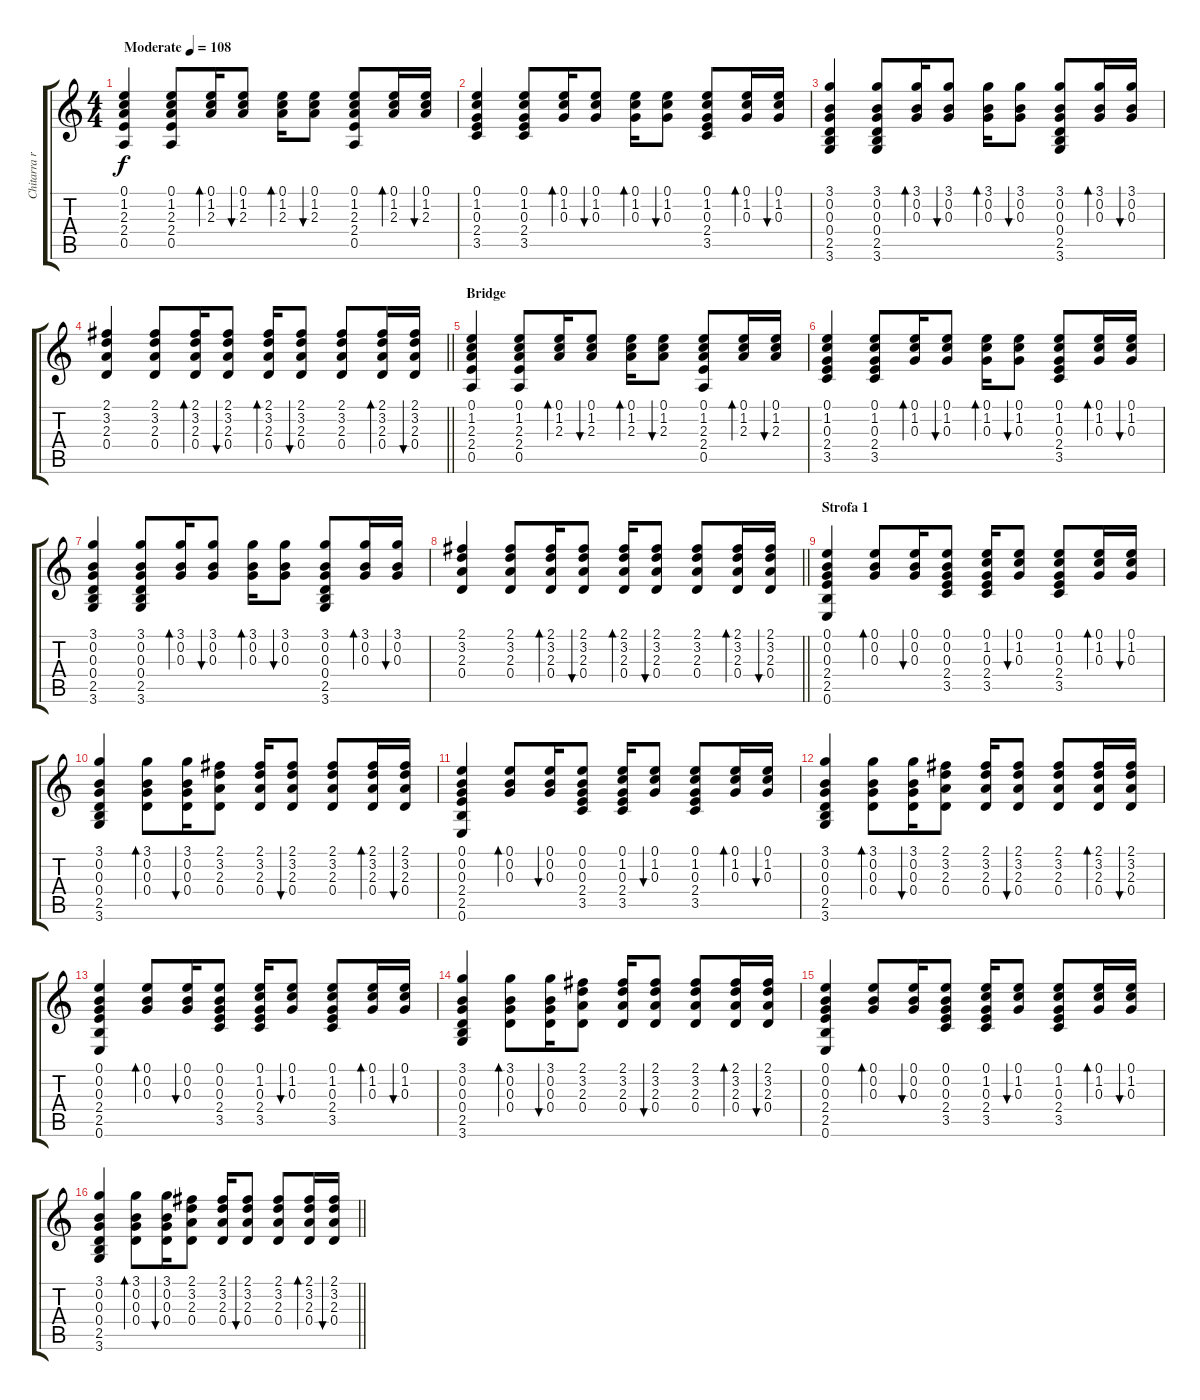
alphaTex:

\track ("Chitarra ritmica" "Chitarra r") {instrument acousticguitarsteel}
\staff {score tabs}
\tuning (E4 B3 G3 D3 A2 E2) {hide}
\ts (4 4)
\tempo (108 "Moderate")
\clef g2
\ks c
(0.1 1.2 2.3 2.4 0.5).4{dy f instrument acousticguitarsteel} (0.1 1.2 2.3 2.4 0.5).8 (0.1 1.2 2.3).16{bd 60} (0.1 1.2 2.3).8{bu 60} (0.1 1.2 2.3).16{bd 60} (0.1 1.2 2.3).8{bu 60} (0.1 1.2 2.3 2.4 0.5).8 (0.1 1.2 2.3).16{bd 60} (0.1 1.2 2.3).16{bu 60} |
(0.1 1.2 0.3 2.4 3.5).4 (0.1 1.2 0.3 2.4 3.5).8 (0.1 1.2 0.3).16{bd 60} (0.1 1.2 0.3).8{bu 60} (0.1 1.2 0.3).16{bd 60} (0.1 1.2 0.3).8{bu 60} (0.1 1.2 0.3 2.4 3.5).8 (0.1 1.2 0.3).16{bd 60} (0.1 1.2 0.3).16{bu 60} |
(3.1 0.2 0.3 0.4 2.5 3.6).4 (3.1 0.2 0.3 0.4 2.5 3.6).8 (3.1 0.2 0.3).16{bd 60} (3.1 0.2 0.3).8{bu 60} (3.1 0.2 0.3).16{bd 60} (3.1 0.2 0.3).8{bu 60} (3.1 0.2 0.3 0.4 2.5 3.6).8 (3.1 0.2 0.3).16{bd 60} (3.1 0.2 0.3).16{bu 60} |
\barLineRight lightlight
(2.1 3.2 2.3 0.4).4 (2.1 3.2 2.3 0.4).8 (2.1 3.2 2.3 0.4).16{bd 60} (2.1 3.2 2.3 0.4).8{bu 60} (2.1 3.2 2.3 0.4).16{bd 60} (2.1 3.2 2.3 0.4).8{bu 60} (2.1 3.2 2.3 0.4).8 (2.1 3.2 2.3 0.4).16{bd 60} (2.1 3.2 2.3 0.4).16{bu 60} |
\section ("" "Bridge")
(0.1 1.2 2.3 2.4 0.5).4 (0.1 1.2 2.3 2.4 0.5).8 (0.1 1.2 2.3).16{bd 60} (0.1 1.2 2.3).8{bu 60} (0.1 1.2 2.3).16{bd 60} (0.1 1.2 2.3).8{bu 60} (0.1 1.2 2.3 2.4 0.5).8 (0.1 1.2 2.3).16{bd 60} (0.1 1.2 2.3).16{bu 60} |
(0.1 1.2 0.3 2.4 3.5).4 (0.1 1.2 0.3 2.4 3.5).8 (0.1 1.2 0.3).16{bd 60} (0.1 1.2 0.3).8{bu 60} (0.1 1.2 0.3).16{bd 60} (0.1 1.2 0.3).8{bu 60} (0.1 1.2 0.3 2.4 3.5).8 (0.1 1.2 0.3).16{bd 60} (0.1 1.2 0.3).16{bu 60} |
(3.1 0.2 0.3 0.4 2.5 3.6).4 (3.1 0.2 0.3 0.4 2.5 3.6).8 (3.1 0.2 0.3).16{bd 60} (3.1 0.2 0.3).8{bu 60} (3.1 0.2 0.3).16{bd 60} (3.1 0.2 0.3).8{bu 60} (3.1 0.2 0.3 0.4 2.5 3.6).8 (3.1 0.2 0.3).16{bd 60} (3.1 0.2 0.3).16{bu 60} |
\barLineRight lightlight
(2.1 3.2 2.3 0.4).4 (2.1 3.2 2.3 0.4).8 (2.1 3.2 2.3 0.4).16{bd 60} (2.1 3.2 2.3 0.4).8{bu 60} (2.1 3.2 2.3 0.4).16{bd 60} (2.1 3.2 2.3 0.4).8{bu 60} (2.1 3.2 2.3 0.4).8 (2.1 3.2 2.3 0.4).16{bd 60} (2.1 3.2 2.3 0.4).16{bu 60} |
\section ("" "Strofa 1")
(0.1 0.2 0.3 2.4 2.5 0.6).4 (0.1 0.2 0.3).8{bd 60} (0.1 0.2 0.3).16{bu 60} (0.1 0.2 0.3 2.4 3.5).8 (0.1 1.2 0.3 2.4 3.5).16 (0.1 1.2 0.3).8{bu 60} (0.1 1.2 0.3 2.4 3.5).8 (0.1 1.2 0.3).16{bd 60} (0.1 1.2 0.3).16{bu 60} |
(3.1 0.2 0.3 0.4 2.5 3.6).4 (3.1 0.2 0.3 0.4).8{bd 60} (3.1 0.2 0.3 0.4).16{bu 60} (2.1 3.2 2.3 0.4).8 (2.1 3.2 2.3 0.4).16 (2.1 3.2 2.3 0.4).8{bu 60} (2.1 3.2 2.3 0.4).8 (2.1 3.2 2.3 0.4).16{bd 60} (2.1 3.2 2.3 0.4).16{bu 60} |
(0.1 0.2 0.3 2.4 2.5 0.6).4 (0.1 0.2 0.3).8{bd 60} (0.1 0.2 0.3).16{bu 60} (0.1 0.2 0.3 2.4 3.5).8 (0.1 1.2 0.3 2.4 3.5).16 (0.1 1.2 0.3).8{bu 60} (0.1 1.2 0.3 2.4 3.5).8 (0.1 1.2 0.3).16{bd 60} (0.1 1.2 0.3).16{bu 60} |
(3.1 0.2 0.3 0.4 2.5 3.6).4 (3.1 0.2 0.3 0.4).8{bd 60} (3.1 0.2 0.3 0.4).16{bu 60} (2.1 3.2 2.3 0.4).8 (2.1 3.2 2.3 0.4).16 (2.1 3.2 2.3 0.4).8{bu 60} (2.1 3.2 2.3 0.4).8 (2.1 3.2 2.3 0.4).16{bd 60} (2.1 3.2 2.3 0.4).16{bu 60} |
(0.1 0.2 0.3 2.4 2.5 0.6).4 (0.1 0.2 0.3).8{bd 60} (0.1 0.2 0.3).16{bu 60} (0.1 0.2 0.3 2.4 3.5).8 (0.1 1.2 0.3 2.4 3.5).16 (0.1 1.2 0.3).8{bu 60} (0.1 1.2 0.3 2.4 3.5).8 (0.1 1.2 0.3).16{bd 60} (0.1 1.2 0.3).16{bu 60} |
(3.1 0.2 0.3 0.4 2.5 3.6).4 (3.1 0.2 0.3 0.4).8{bd 60} (3.1 0.2 0.3 0.4).16{bu 60} (2.1 3.2 2.3 0.4).8 (2.1 3.2 2.3 0.4).16 (2.1 3.2 2.3 0.4).8{bu 60} (2.1 3.2 2.3 0.4).8 (2.1 3.2 2.3 0.4).16{bd 60} (2.1 3.2 2.3 0.4).16{bu 60} |
(0.1 0.2 0.3 2.4 2.5 0.6).4 (0.1 0.2 0.3).8{bd 60} (0.1 0.2 0.3).16{bu 60} (0.1 0.2 0.3 2.4 3.5).8 (0.1 1.2 0.3 2.4 3.5).16 (0.1 1.2 0.3).8{bu 60} (0.1 1.2 0.3 2.4 3.5).8 (0.1 1.2 0.3).16{bd 60} (0.1 1.2 0.3).16{bu 60} |
\barLineRight lightlight
(3.1 0.2 0.3 0.4 2.5 3.6).4 (3.1 0.2 0.3 0.4).8{bd 60} (3.1 0.2 0.3 0.4).16{bu 60} (2.1 3.2 2.3 0.4).8 (2.1 3.2 2.3 0.4).16 (2.1 3.2 2.3 0.4).8{bu 60} (2.1 3.2 2.3 0.4).8 (2.1 3.2 2.3 0.4).16{bd 60} (2.1 3.2 2.3 0.4).16{bu 60}
